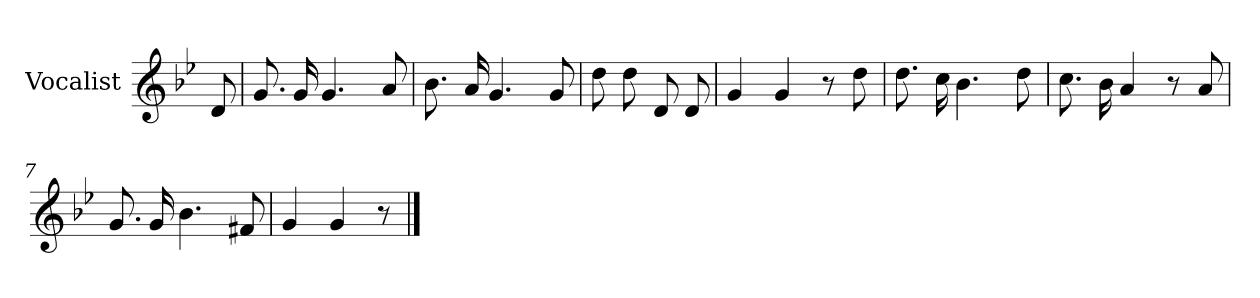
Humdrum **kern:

**kern
*part1
*staff1
*I"Vocalist
*k[b-e-]
*g:
=
8d
=1
8.g
16g
4.g
8a
=2
8.b-
16a
4.g
8g
=3
8dd
8dd
8d
8d
=4
4g
4g
8r
8dd
=5
8.dd
16cc
4.b-
8dd
=6
8.cc
16b-
4a
8r
8a
=7
8.g
16g
4.b-
8f#X
=8
4g
4g
8r
==
*-
